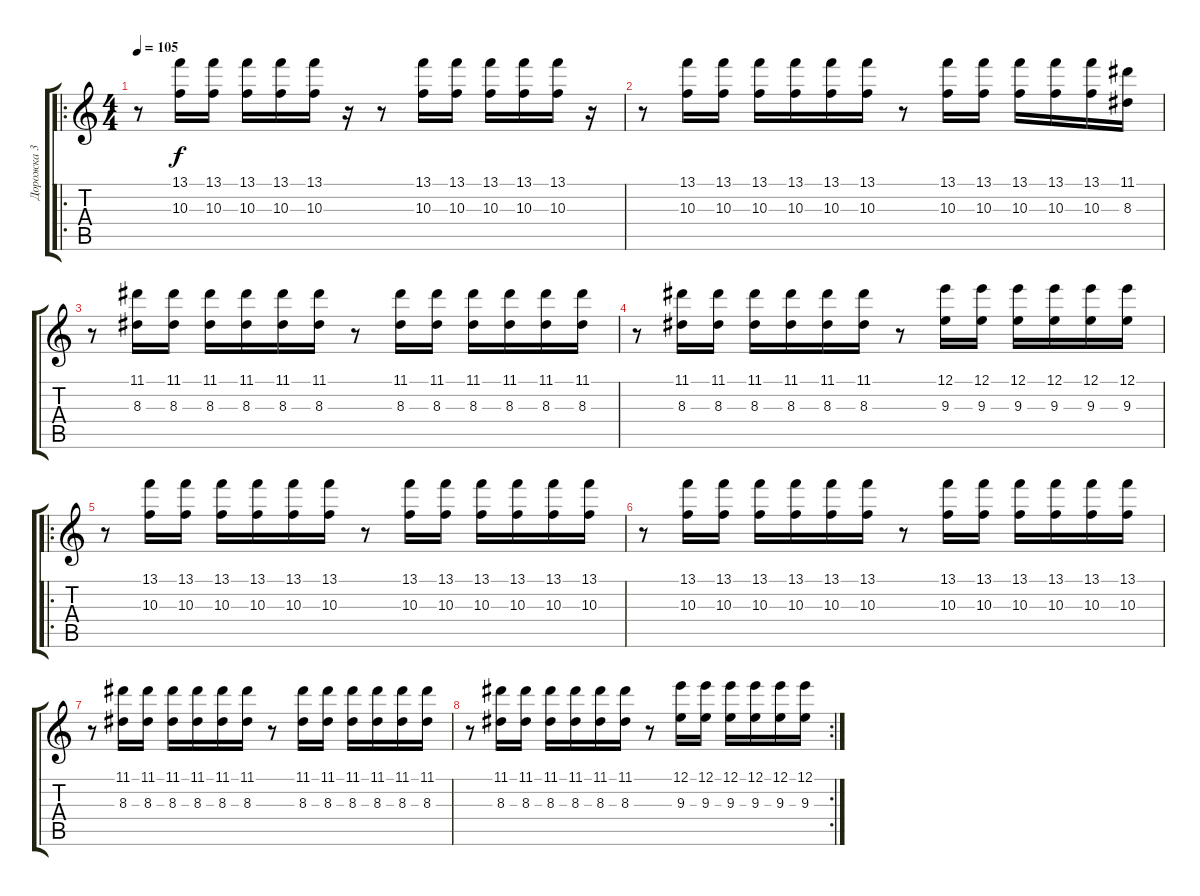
\track ("Дорожка 3" "Дорожка 3") {instrument electricguitarjazz}
\staff {score tabs}
\tuning (E4 B3 G3 D3 A2 E2) {hide}
\ro
\ts (4 4)
\tempo 105
\clef g2
\ks c
r.8{dy f instrument electricguitarjazz} (13.1 10.3).16 (13.1 10.3).16 (13.1 10.3).16 (13.1 10.3).16 (13.1 10.3).16 r.16 r.8 (13.1 10.3).16 (13.1 10.3).16 (13.1 10.3).16 (13.1 10.3).16 (13.1 10.3).16 r.16 |
r.8 (13.1 10.3).16 (13.1 10.3).16 (13.1 10.3).16 (13.1 10.3).16 (13.1 10.3).16 (13.1 10.3).16 r.8 (13.1 10.3).16 (13.1 10.3).16 (13.1 10.3).16 (13.1 10.3).16 (13.1 10.3).16 (11.1 8.3).16 |
r.8 (11.1 8.3).16 (11.1 8.3).16 (11.1 8.3).16 (11.1 8.3).16 (11.1 8.3).16 (11.1 8.3).16 r.8 (11.1 8.3).16 (11.1 8.3).16 (11.1 8.3).16 (11.1 8.3).16 (11.1 8.3).16 (11.1 8.3).16 |
r.8 (11.1 8.3).16 (11.1 8.3).16 (11.1 8.3).16 (11.1 8.3).16 (11.1 8.3).16 (11.1 8.3).16 r.8 (12.1 9.3).16 (12.1 9.3).16 (12.1 9.3).16 (12.1 9.3).16 (12.1 9.3).16 (12.1 9.3).16 |
\ro
r.8 (13.1 10.3).16 (13.1 10.3).16 (13.1 10.3).16 (13.1 10.3).16 (13.1 10.3).16 (13.1 10.3).16 r.8 (13.1 10.3).16 (13.1 10.3).16 (13.1 10.3).16 (13.1 10.3).16 (13.1 10.3).16 (13.1 10.3).16 |
r.8 (13.1 10.3).16 (13.1 10.3).16 (13.1 10.3).16 (13.1 10.3).16 (13.1 10.3).16 (13.1 10.3).16 r.8 (13.1 10.3).16 (13.1 10.3).16 (13.1 10.3).16 (13.1 10.3).16 (13.1 10.3).16 (13.1 10.3).16 |
r.8 (11.1 8.3).16 (11.1 8.3).16 (11.1 8.3).16 (11.1 8.3).16 (11.1 8.3).16 (11.1 8.3).16 r.8 (11.1 8.3).16 (11.1 8.3).16 (11.1 8.3).16 (11.1 8.3).16 (11.1 8.3).16 (11.1 8.3).16 |
\rc 2
r.8 (11.1 8.3).16 (11.1 8.3).16 (11.1 8.3).16 (11.1 8.3).16 (11.1 8.3).16 (11.1 8.3).16 r.8 (12.1 9.3).16 (12.1 9.3).16 (12.1 9.3).16 (12.1 9.3).16 (12.1 9.3).16 (12.1 9.3).16
